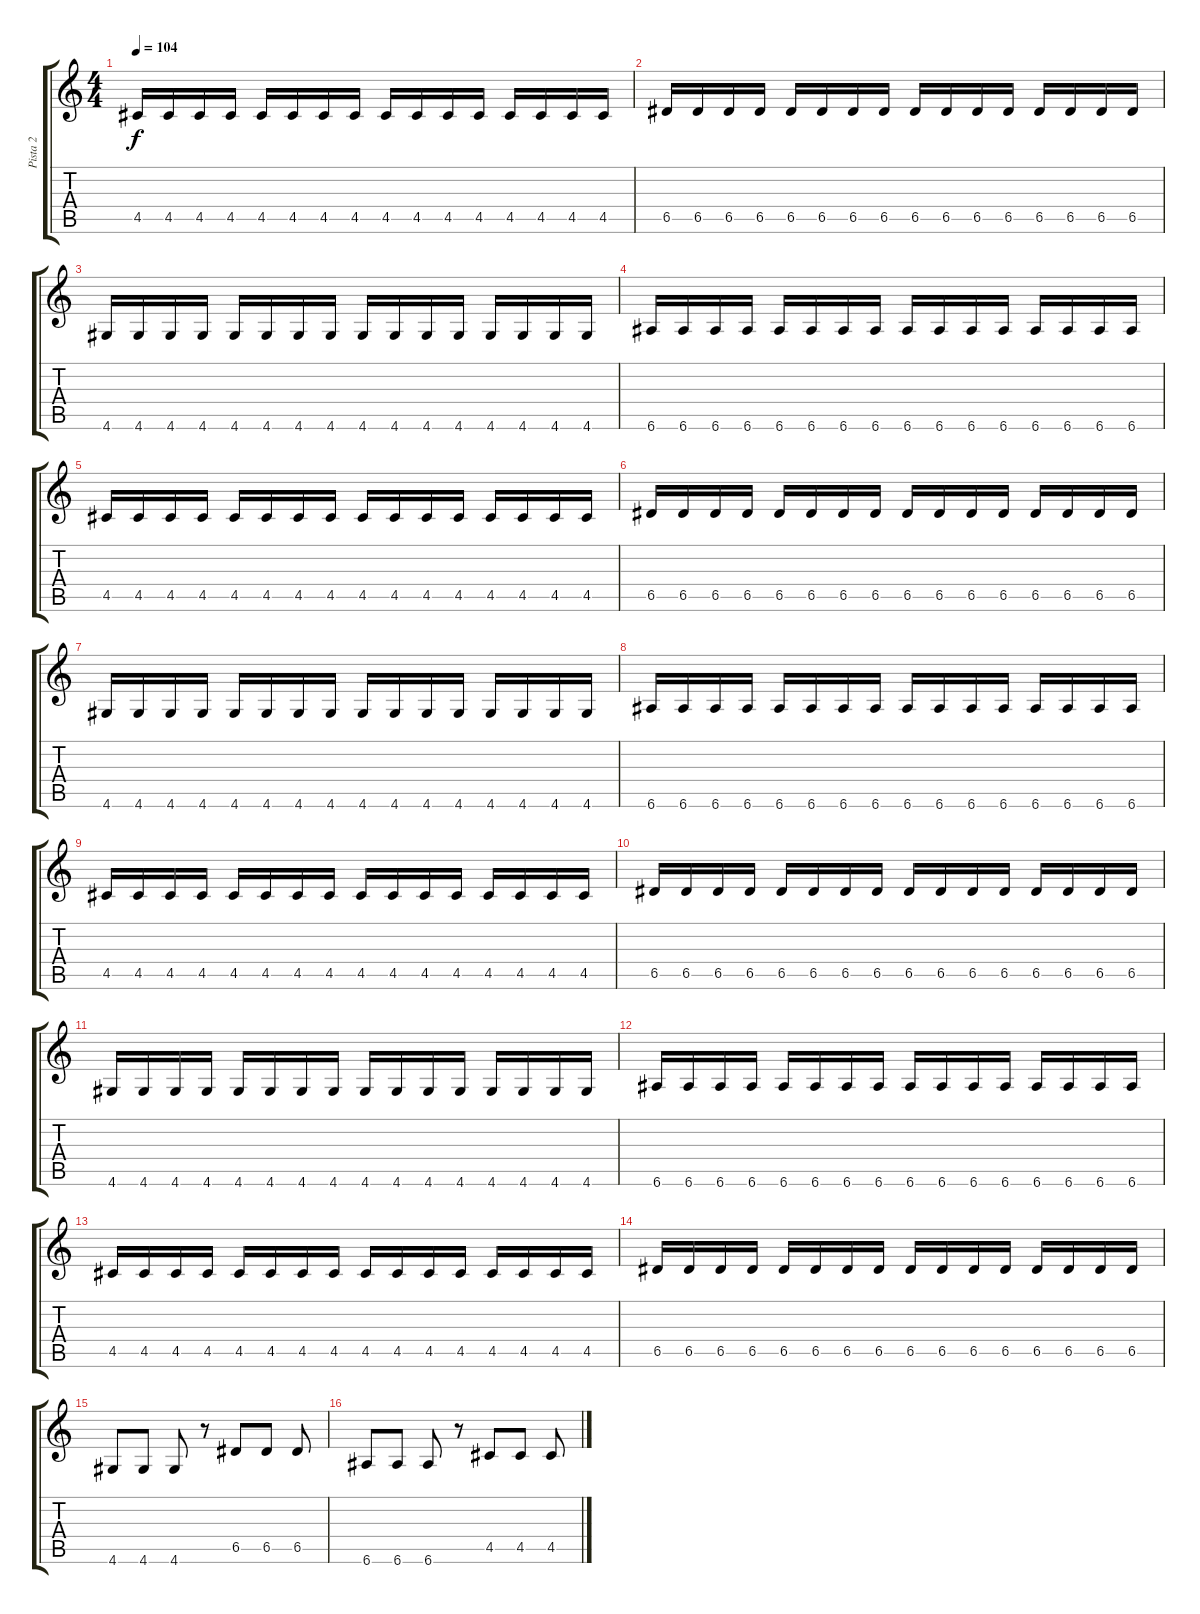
\track ("Pista 2" "Pista 2") {instrument electricbasspick}
\staff {score tabs}
\tuning (E4 B3 G3 D3 A2 E2) {hide}
\ts (4 4)
\tempo 104
\clef g2
\ks c
4.5.16{dy f} 4.5.16 4.5.16 4.5.16 4.5.16 4.5.16 4.5.16 4.5.16 4.5.16 4.5.16 4.5.16 4.5.16 4.5.16 4.5.16 4.5.16 4.5.16 |
6.5.16 6.5.16 6.5.16 6.5.16 6.5.16 6.5.16 6.5.16 6.5.16 6.5.16 6.5.16 6.5.16 6.5.16 6.5.16 6.5.16 6.5.16 6.5.16 |
4.6.16 4.6.16 4.6.16 4.6.16 4.6.16 4.6.16 4.6.16 4.6.16 4.6.16 4.6.16 4.6.16 4.6.16 4.6.16 4.6.16 4.6.16 4.6.16 |
6.6.16 6.6.16 6.6.16 6.6.16 6.6.16 6.6.16 6.6.16 6.6.16 6.6.16 6.6.16 6.6.16 6.6.16 6.6.16 6.6.16 6.6.16 6.6.16 |
4.5.16 4.5.16 4.5.16 4.5.16 4.5.16 4.5.16 4.5.16 4.5.16 4.5.16 4.5.16 4.5.16 4.5.16 4.5.16 4.5.16 4.5.16 4.5.16 |
6.5.16 6.5.16 6.5.16 6.5.16 6.5.16 6.5.16 6.5.16 6.5.16 6.5.16 6.5.16 6.5.16 6.5.16 6.5.16 6.5.16 6.5.16 6.5.16 |
4.6.16 4.6.16 4.6.16 4.6.16 4.6.16 4.6.16 4.6.16 4.6.16 4.6.16 4.6.16 4.6.16 4.6.16 4.6.16 4.6.16 4.6.16 4.6.16 |
6.6.16 6.6.16 6.6.16 6.6.16 6.6.16 6.6.16 6.6.16 6.6.16 6.6.16 6.6.16 6.6.16 6.6.16 6.6.16 6.6.16 6.6.16 6.6.16 |
4.5.16 4.5.16 4.5.16 4.5.16 4.5.16 4.5.16 4.5.16 4.5.16 4.5.16 4.5.16 4.5.16 4.5.16 4.5.16 4.5.16 4.5.16 4.5.16 |
6.5.16 6.5.16 6.5.16 6.5.16 6.5.16 6.5.16 6.5.16 6.5.16 6.5.16 6.5.16 6.5.16 6.5.16 6.5.16 6.5.16 6.5.16 6.5.16 |
4.6.16 4.6.16 4.6.16 4.6.16 4.6.16 4.6.16 4.6.16 4.6.16 4.6.16 4.6.16 4.6.16 4.6.16 4.6.16 4.6.16 4.6.16 4.6.16 |
6.6.16 6.6.16 6.6.16 6.6.16 6.6.16 6.6.16 6.6.16 6.6.16 6.6.16 6.6.16 6.6.16 6.6.16 6.6.16 6.6.16 6.6.16 6.6.16 |
4.5.16 4.5.16 4.5.16 4.5.16 4.5.16 4.5.16 4.5.16 4.5.16 4.5.16 4.5.16 4.5.16 4.5.16 4.5.16 4.5.16 4.5.16 4.5.16 |
6.5.16 6.5.16 6.5.16 6.5.16 6.5.16 6.5.16 6.5.16 6.5.16 6.5.16 6.5.16 6.5.16 6.5.16 6.5.16 6.5.16 6.5.16 6.5.16 |
4.6.8 4.6.8 4.6.8 r.8 6.5.8 6.5.8 6.5.8 |
6.6.8 6.6.8 6.6.8 r.8 4.5.8 4.5.8 4.5.8
